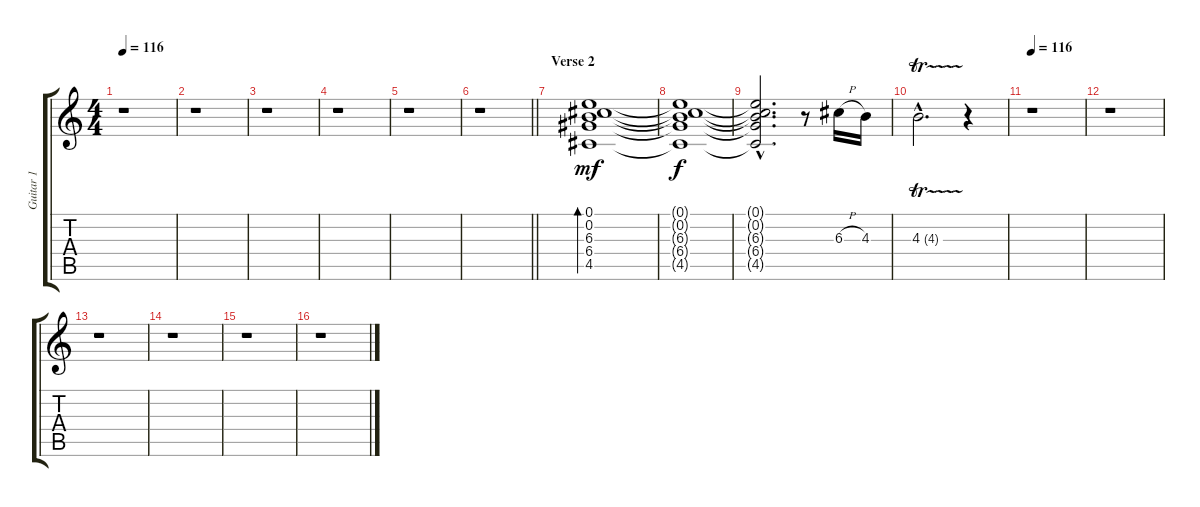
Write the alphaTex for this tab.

\track ("Guitar 1" "Guitar 1") {instrument distortionguitar}
\staff {score tabs}
\tuning (E4 B3 G3 D3 A2 E2) {hide}
\ts (4 4)
\tempo 116
\clef g2
\ks c
r.1{dy f} |
r.1 |
r.1 |
r.1 |
r.1 |
\barLineRight lightlight
r.1 |
\section ("" "Verse 2")
(0.1 0.2 6.3 6.4 4.5).1{bd 480 dy mf} |
(0.1{t} 0.2{t} 6.3{t} 6.4{t} 4.5{t}).1{dy f} |
(0.1{hac t} 0.2{hac t} 6.3{hac t} 6.4{hac t} 4.5{hac t}).2{d} r.8 6.3{h}.16 4.3.16 |
4.3{tr (4 16) hac}.2{d} r.4 |
\tempo 116
r.1 |
r.1 |
r.1 |
r.1 |
r.1 |
r.1
